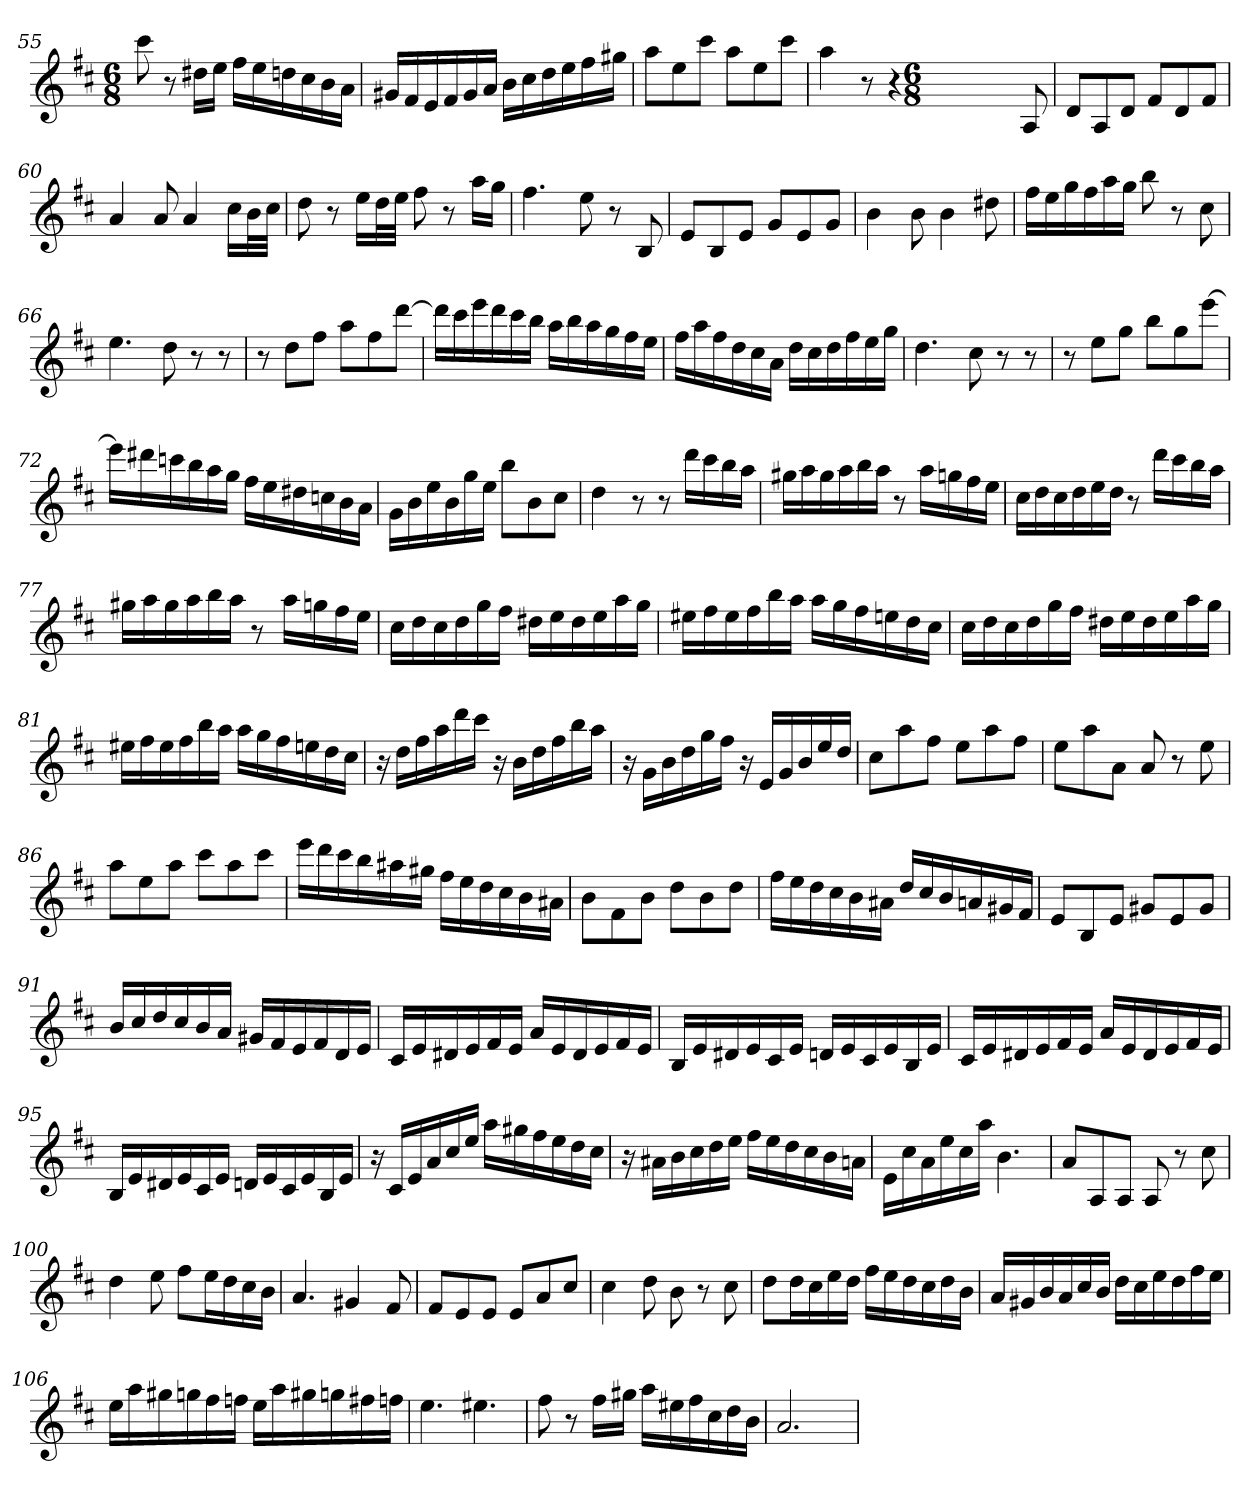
**kern
*part1
*staff1
*clefG2
*k[f#c#]
*D:
*M6/8
=55
8ccc#
8r
16dd#X\LL
16ee\JJ
16ff#\LL
16ee\
16ddn\
16cc#\
16b\
16a\JJ
=56
16g#X/LL
16f#/
16e/
16f#/
16g#/
16a/JJ
16b\LL
16cc#\
16dd\
16ee\
16ff#\
16gg#X\JJ
=57
8aa\L
8ee\
8ccc#\J
8aa\L
8ee\
8ccc#\J
=58
4aa
8r
4r
*M6/8
8A
=59
8d/L
8A/
8d/J
8f#/L
8d/
8f#/J
=60
4a
8a
4a
16cc#\LL
32b\L
32cc#\JJJ
=61
8dd
8r
16ee\LL
32dd\L
32ee\JJJ
8ff#
8r
16aa\LL
16gg\JJ
=62
4.ff#
8ee
8r
8B
=63
8e/L
8B/
8e/J
8g/L
8e/
8g/J
=64
4b
8b
4b
8dd#X
=65
16ff#\LL
16ee\
16gg\
16ff#\
16aa\
16gg\JJ
8bb
8r
8cc#
=66
4.ee
8dd
8r
8r
=67
8r
8dd\L
8ff#\J
8aa\L
8ff#\
[8ddd\J
=68
16ddd\LL]
16ccc#\
16eee\
16ddd\
16ccc#\
16bb\JJ
16aa\LL
16bb\
16aa\
16gg\
16ff#\
16ee\JJ
=69
16ff#\LL
16aa\
16ff#\
16dd\
16cc#\
16a\JJ
16dd\LL
16cc#\
16dd\
16ff#\
16ee\
16gg\JJ
=70
4.dd
8cc#
8r
8r
=71
8r
8ee\L
8gg\J
8bb\L
8gg\
[8eee\J
=72
16eee\LL]
16ddd#X\
16cccn\
16bb\
16aa\
16gg\JJ
16ff#\LL
16ee\
16dd#X\
16ccn\
16b\
16a\JJ
=73
16g\LL
16b\
16ee\
16b\
16gg\
16ee\JJ
8bb\L
8b\
8cc#\J
=74
4dd
8r
8r
16ddd\LL
16ccc#\
16bb\
16aa\JJ
=75
16gg#X\LL
16aa\
16gg#\
16aa\
16bb\
16aa\JJ
8r
16aa\LL
16ggn\
16ff#\
16ee\JJ
=76
16cc#\LL
16dd\
16cc#\
16dd\
16ee\
16dd\JJ
8r
16ddd\LL
16ccc#\
16bb\
16aa\JJ
=77
16gg#X\LL
16aa\
16gg#\
16aa\
16bb\
16aa\JJ
8r
16aa\LL
16ggn\
16ff#\
16ee\JJ
=78
16cc#\LL
16dd\
16cc#\
16dd\
16gg\
16ff#\JJ
16dd#X\LL
16ee\
16dd#\
16ee\
16aa\
16gg\JJ
=79
16ee#X\LL
16ff#\
16ee#\
16ff#\
16bb\
16aa\JJ
16aa\LL
16gg\
16ff#\
16een\
16dd\
16cc#\JJ
=80
16cc#\LL
16dd\
16cc#\
16dd\
16gg\
16ff#\JJ
16dd#X\LL
16ee\
16dd#\
16ee\
16aa\
16gg\JJ
=81
16ee#X\LL
16ff#\
16ee#\
16ff#\
16bb\
16aa\JJ
16aa\LL
16gg\
16ff#\
16een\
16dd\
16cc#\JJ
=82
16r
16dd\LL
16ff#\
16aa\
16ddd\
16ccc#\JJ
16r
16b\LL
16dd\
16ff#\
16bb\
16aa\JJ
=83
16r
16g\LL
16b\
16dd\
16gg\
16ff#\JJ
16r
16e/LL
16g/
16b/
16ee/
16dd/JJ
=84
8cc#\L
8aa\
8ff#\J
8ee\L
8aa\
8ff#\J
=85
8ee\L
8aa\
8a\J
8a
8r
8ee
=86
8aa\L
8ee\
8aa\J
8ccc#\L
8aa\
8ccc#\J
=87
16eee\LL
16ddd\
16ccc#\
16bb\
16aa#X\
16gg#X\JJ
16ff#\LL
16ee\
16dd\
16cc#\
16b\
16a#X\JJ
=88
8b\L
8f#\
8b\J
8dd\L
8b\
8dd\J
=89
16ff#\LL
16ee\
16dd\
16cc#\
16b\
16a#X\JJ
16dd/LL
16cc#/
16b/
16an/
16g#X/
16f#/JJ
=90
8e/L
8B/
8e/J
8g#X/L
8e/
8g#/J
=91
16b/LL
16cc#/
16dd/
16cc#/
16b/
16a/JJ
16g#X/LL
16f#/
16e/
16f#/
16d/
16e/JJ
=92
16c#/LL
16e/
16d#X/
16e/
16f#/
16e/JJ
16a/LL
16e/
16d#/
16e/
16f#/
16e/JJ
=93
16B/LL
16e/
16d#X/
16e/
16c#/
16e/JJ
16dn/LL
16e/
16c#/
16e/
16B/
16e/JJ
=94
16c#/LL
16e/
16d#X/
16e/
16f#/
16e/JJ
16a/LL
16e/
16d#/
16e/
16f#/
16e/JJ
=95
16B/LL
16e/
16d#X/
16e/
16c#/
16e/JJ
16dn/LL
16e/
16c#/
16e/
16B/
16e/JJ
=96
16r
16c#/LL
16e/
16a/
16cc#/
16ee/JJ
16aa\LL
16gg#X\
16ff#\
16ee\
16dd\
16cc#\JJ
=97
16r
16a#X\LL
16b\
16cc#\
16dd\
16ee\JJ
16ff#\LL
16ee\
16dd\
16cc#\
16b\
16an\JJ
=98
16e\LL
16cc#\
16a\
16ee\
16cc#\
16aa\JJ
4.b
=99
8a/L
8A/
8A/J
8A
8r
8cc#
=100
4dd
8ee
8ff#\L
16ee\L
16dd\
16cc#\
16b\JJ
=101
4.a
4g#X
8f#
=102
8f#/L
8e/
8e/J
8e/L
8a/
8cc#/J
=103
4cc#
8dd
8b
8r
8cc#
=104
8dd\L
16dd\L
16cc#\
16ee\
16dd\JJ
16ff#\LL
16ee\
16dd\
16cc#\
16dd\
16b\JJ
=105
16a/LL
16g#X/
16b/
16a/
16cc#/
16b/JJ
16dd\LL
16cc#\
16ee\
16dd\
16ff#\
16ee\JJ
=106
16ee\LL
16aa\
16gg#X\
16ggn\
16ff#\
16ffn\JJ
16ee\LL
16aa\
16gg#X\
16ggn\
16ff#X\
16ffn\JJ
=107
4.ee
4.ee#X
=108
8ff#
8r
16ff#\LL
16gg#X\JJ
16aa\LL
16ee#X\
16ff#\
16cc#\
16dd\
16b\JJ
=109
2.a
=
*-
